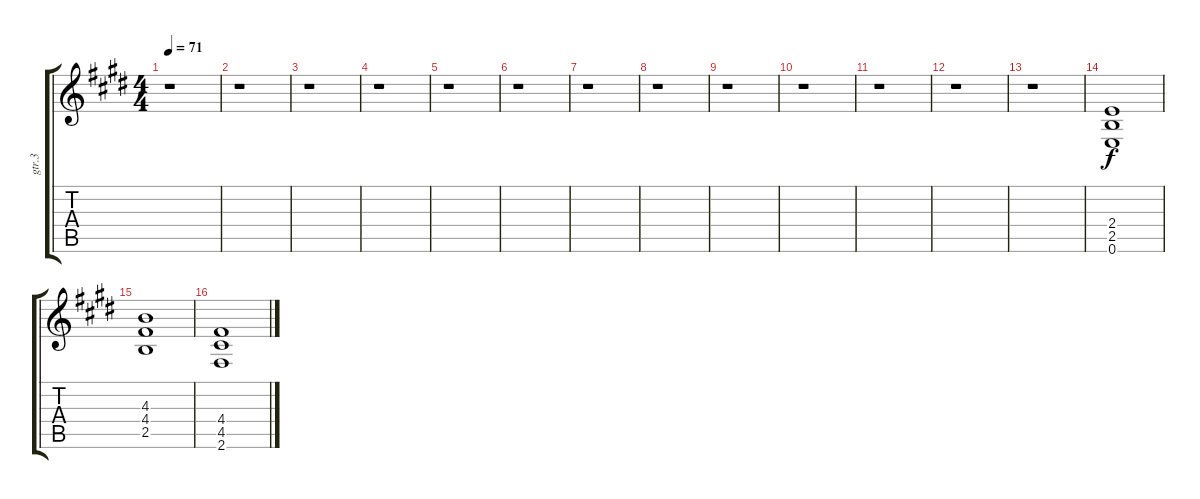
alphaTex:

\track ("gtr.3" "gtr.3") {instrument distortionguitar}
\staff {score tabs}
\tuning (E4 B3 G3 D3 A2 E2) {hide}
\ts (4 4)
\tempo 71
\clef g2
\ks e
r.1{dy f} |
r.1 |
r.1 |
r.1 |
r.1 |
r.1 |
r.1 |
r.1 |
r.1 |
r.1 |
r.1 |
r.1 |
r.1 |
(2.4 2.5 0.6).1 |
(4.3 4.4 2.5).1 |
(4.4 4.5 2.6).1
